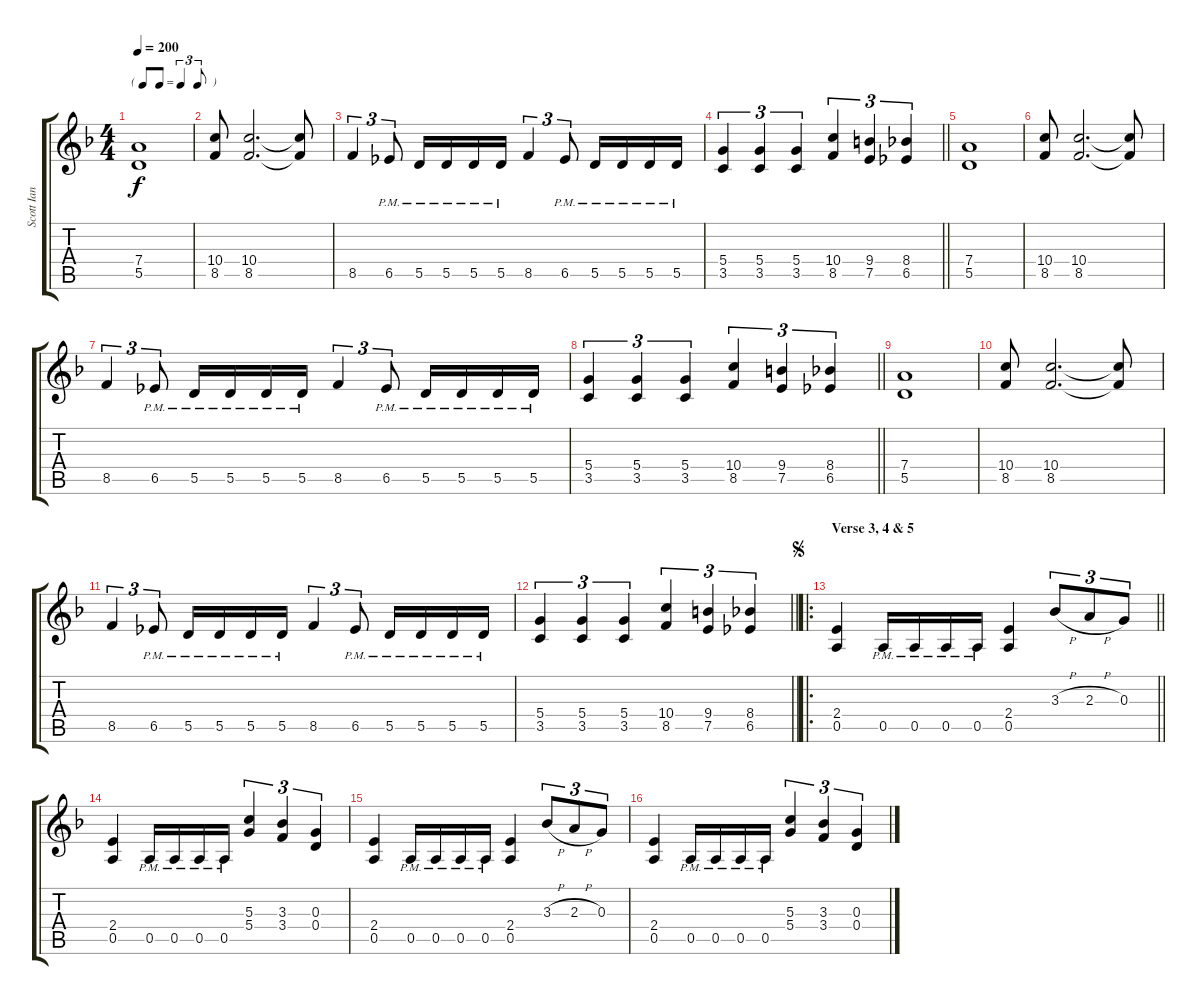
\track ("Scott Ian" "Scott Ian") {instrument distortionguitar}
\staff {score tabs}
\tuning (E4 B3 G3 D3 A2 E2) {hide}
\ts (4 4)
\tf triplet8th
\tempo 200
\clef g2
\ks f
(7.4 5.5).1{dy f} |
(10.4 8.5).8 (10.4 8.5).2{d} (10.4{t} 8.5{t}).8 |
8.5.4{tu (3 2)} 6.5{pm}.8{tu (3 2)} 5.5{pm}.16 5.5{pm}.16 5.5{pm}.16 5.5{pm}.16 8.5.4{tu (3 2)} 6.5{pm}.8{tu (3 2)} 5.5{pm}.16 5.5{pm}.16 5.5{pm}.16 5.5{pm}.16 |
\barLineRight lightlight
(5.4 3.5).4{tu (3 2)} (5.4 3.5).4{tu (3 2)} (5.4 3.5).4{tu (3 2)} (10.4 8.5).4{tu (3 2)} (9.4 7.5).4{tu (3 2)} (8.4 6.5).4{tu (3 2)} |
(7.4 5.5).1 |
(10.4 8.5).8 (10.4 8.5).2{d} (10.4{t} 8.5{t}).8 |
8.5.4{tu (3 2)} 6.5{pm}.8{tu (3 2)} 5.5{pm}.16 5.5{pm}.16 5.5{pm}.16 5.5{pm}.16 8.5.4{tu (3 2)} 6.5{pm}.8{tu (3 2)} 5.5{pm}.16 5.5{pm}.16 5.5{pm}.16 5.5{pm}.16 |
\barLineRight lightlight
(5.4 3.5).4{tu (3 2)} (5.4 3.5).4{tu (3 2)} (5.4 3.5).4{tu (3 2)} (10.4 8.5).4{tu (3 2)} (9.4 7.5).4{tu (3 2)} (8.4 6.5).4{tu (3 2)} |
(7.4 5.5).1 |
(10.4 8.5).8 (10.4 8.5).2{d} (10.4{t} 8.5{t}).8 |
8.5.4{tu (3 2)} 6.5{pm}.8{tu (3 2)} 5.5{pm}.16 5.5{pm}.16 5.5{pm}.16 5.5{pm}.16 8.5.4{tu (3 2)} 6.5{pm}.8{tu (3 2)} 5.5{pm}.16 5.5{pm}.16 5.5{pm}.16 5.5{pm}.16 |
\barLineRight lightlight
(5.4 3.5).4{tu (3 2)} (5.4 3.5).4{tu (3 2)} (5.4 3.5).4{tu (3 2)} (10.4 8.5).4{tu (3 2)} (9.4 7.5).4{tu (3 2)} (8.4 6.5).4{tu (3 2)} |
\ro
\section ("" "Verse 3, 4 & 5")
\jump segno
\barLineRight lightlight
(2.4 0.5).4 0.5{pm}.16 0.5{pm}.16 0.5{pm}.16 0.5{pm}.16 (2.4 0.5).4 3.3{h}.8{tu (3 2)} 2.3{h}.8{tu (3 2)} 0.3.8{tu (3 2)} |
(2.4 0.5).4 0.5{pm}.16 0.5{pm}.16 0.5{pm}.16 0.5{pm}.16 (5.3 5.4).4{tu (3 2)} (3.3 3.4).4{tu (3 2)} (0.3 0.4).4{tu (3 2)} |
(2.4 0.5).4 0.5{pm}.16 0.5{pm}.16 0.5{pm}.16 0.5{pm}.16 (2.4 0.5).4 3.3{h}.8{tu (3 2)} 2.3{h}.8{tu (3 2)} 0.3.8{tu (3 2)} |
(2.4 0.5).4 0.5{pm}.16 0.5{pm}.16 0.5{pm}.16 0.5{pm}.16 (5.3 5.4).4{tu (3 2)} (3.3 3.4).4{tu (3 2)} (0.3 0.4).4{tu (3 2)}
